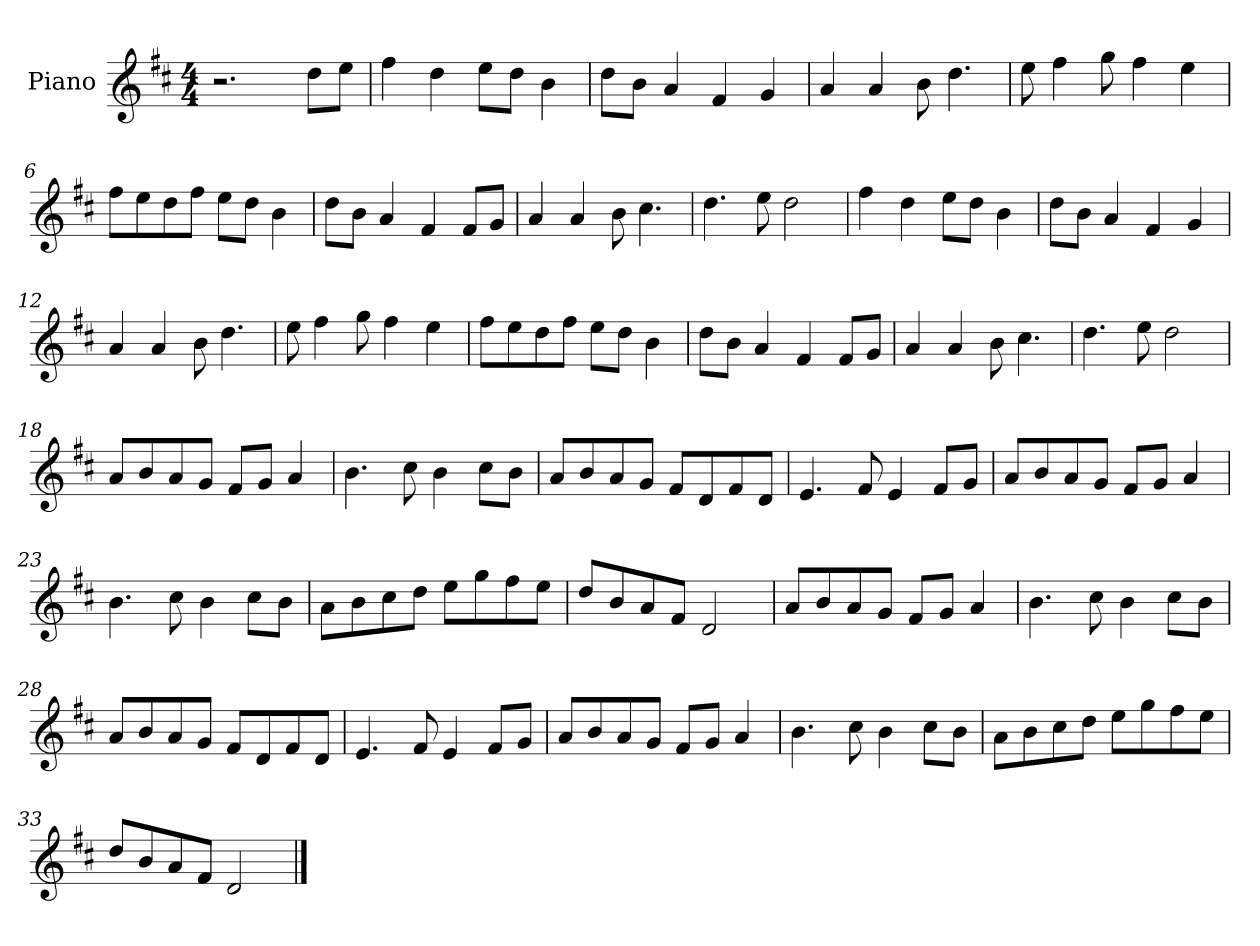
**kern
*part1
*staff1
*I"Piano
*I'Pno
*clefG2
*k[f#c#]
*M4/4
=1
2.r
8dd\L
8ee\J
=2
4ff#\
4dd\
8ee\L
8dd\J
4b\
=3
8dd\L
8b\J
4a/
4f#/
4g/
=4
4a/
4a/
8b\
4.dd\
=5
8ee\
4ff#\
8gg\
4ff#\
4ee\
=6
8ff#\L
8ee\
8dd\
8ff#\J
8ee\L
8dd\J
4b\
=7
8dd\L
8b\J
4a/
4f#/
8f#/L
8g/J
=8
4a/
4a/
8b\
4.cc#\
=9
4.dd\
8ee\
2dd\
=10
4ff#\
4dd\
8ee\L
8dd\J
4b\
=11
8dd\L
8b\J
4a/
4f#/
4g/
=12
4a/
4a/
8b\
4.dd\
=13
8ee\
4ff#\
8gg\
4ff#\
4ee\
=14
8ff#\L
8ee\
8dd\
8ff#\J
8ee\L
8dd\J
4b\
=15
8dd\L
8b\J
4a/
4f#/
8f#/L
8g/J
=16
4a/
4a/
8b\
4.cc#\
=17
4.dd\
8ee\
2dd\
=18
8a/L
8b/
8a/
8g/J
8f#/L
8g/J
4a/
=19
4.b\
8cc#\
4b\
8cc#\L
8b\J
=20
8a/L
8b/
8a/
8g/J
8f#/L
8d/
8f#/
8d/J
=21
4.e/
8f#/
4e/
8f#/L
8g/J
=22
8a/L
8b/
8a/
8g/J
8f#/L
8g/J
4a/
=23
4.b\
8cc#\
4b\
8cc#\L
8b\J
=24
8a\L
8b\
8cc#\
8dd\J
8ee\L
8gg\
8ff#\
8ee\J
=25
8dd/L
8b/
8a/
8f#/J
2d/
=26
8a/L
8b/
8a/
8g/J
8f#/L
8g/J
4a/
=27
4.b\
8cc#\
4b\
8cc#\L
8b\J
=28
8a/L
8b/
8a/
8g/J
8f#/L
8d/
8f#/
8d/J
=29
4.e/
8f#/
4e/
8f#/L
8g/J
=30
8a/L
8b/
8a/
8g/J
8f#/L
8g/J
4a/
=31
4.b\
8cc#\
4b\
8cc#\L
8b\J
=32
8a\L
8b\
8cc#\
8dd\J
8ee\L
8gg\
8ff#\
8ee\J
=33
8dd/L
8b/
8a/
8f#/J
2d/
==
*-
